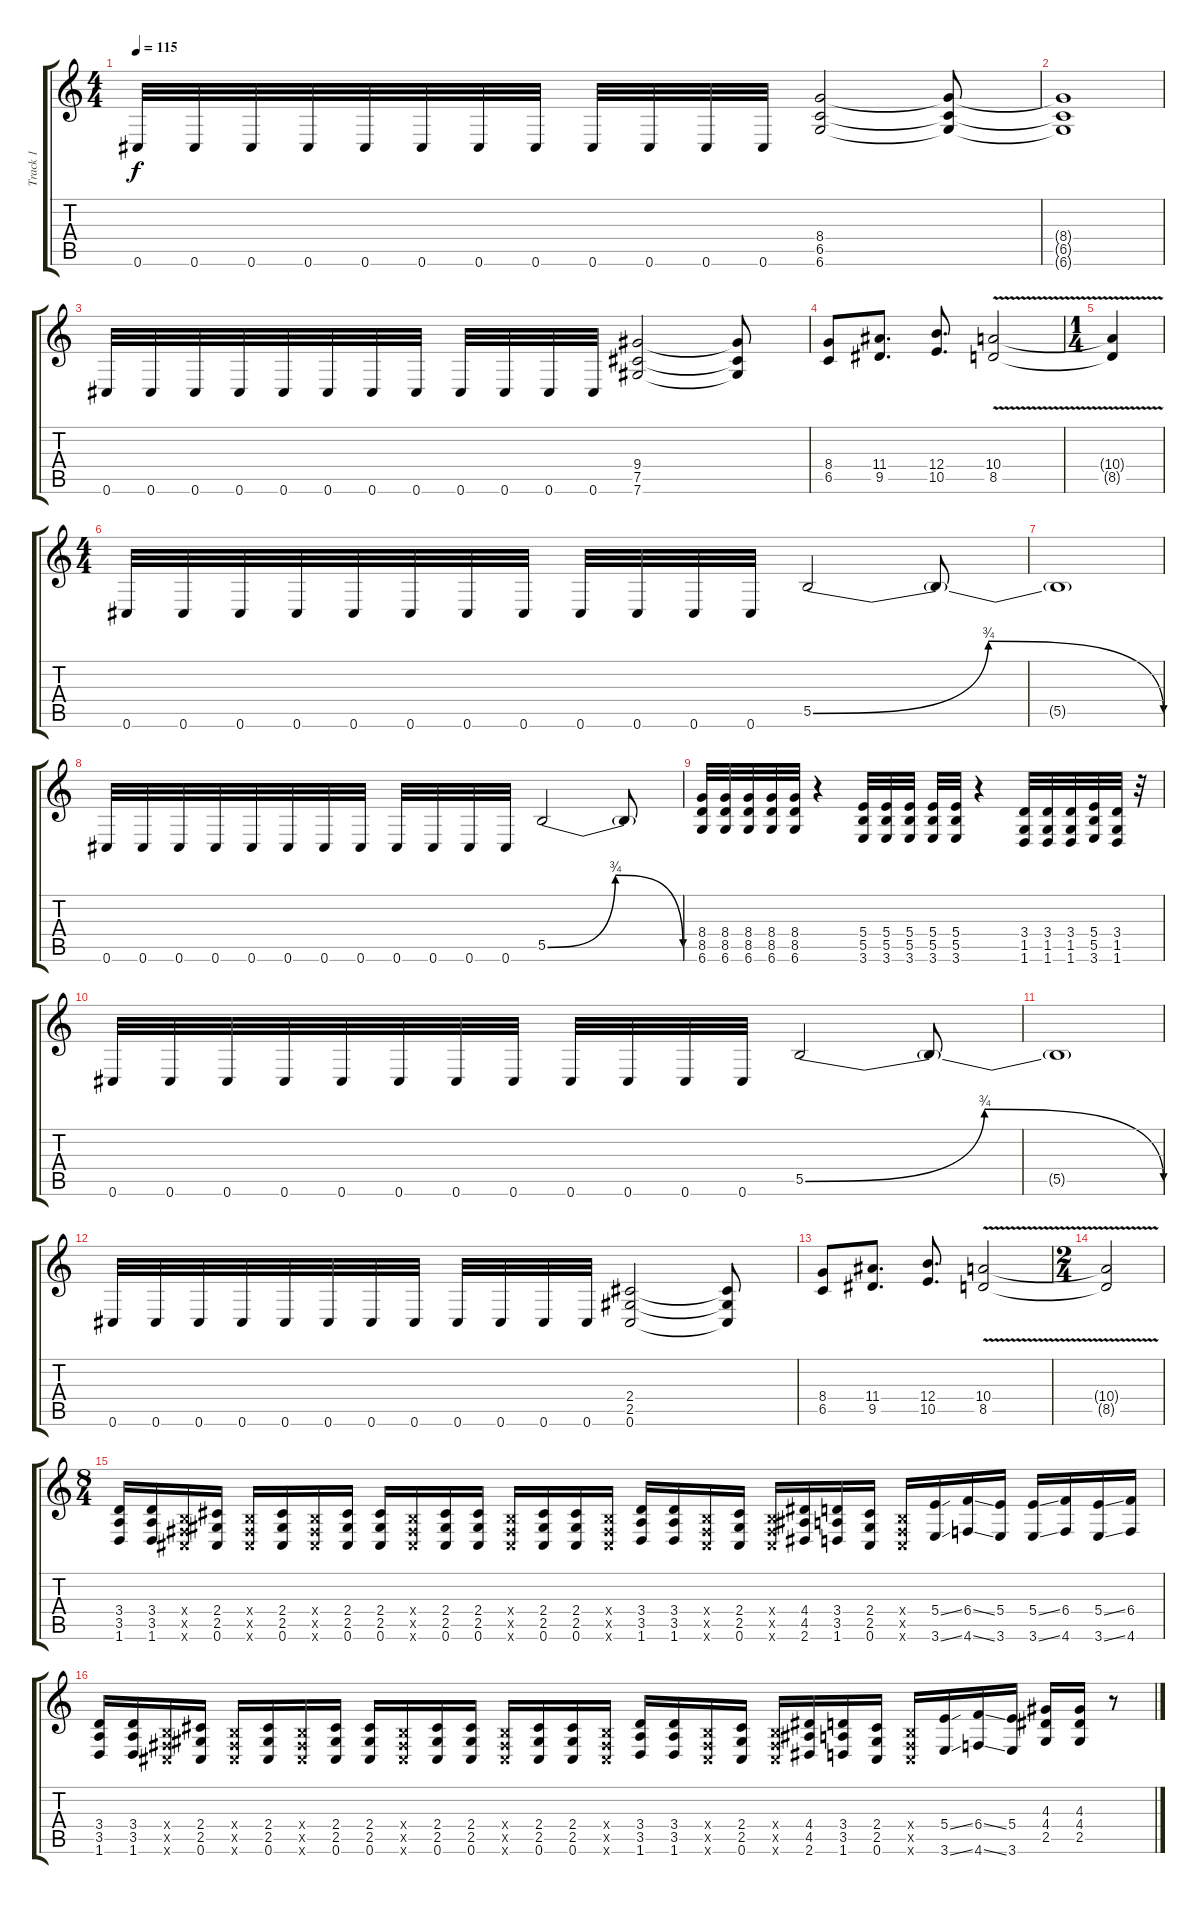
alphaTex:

\track ("Track 1" "Track 1") {instrument distortionguitar}
\staff {score tabs}
\tuning (Db4 Ab3 E3 B2 Gb2 Db2) {hide}
\ts (4 4)
\tempo 115
\clef g2
\ks c
0.6.32{dy f} 0.6.32 0.6.32 0.6.32 0.6.32 0.6.32 0.6.32 0.6.32 0.6.32 0.6.32 0.6.32 0.6.32 (8.4 6.5 6.6).2 (8.4{t} 6.5{t} 6.6{t}).8 |
(8.4{t} 6.5{t} 6.6{t}).1 |
0.6.32 0.6.32 0.6.32 0.6.32 0.6.32 0.6.32 0.6.32 0.6.32 0.6.32 0.6.32 0.6.32 0.6.32 (9.4 7.5 7.6).2 (9.4{t} 7.5{t} 7.6{t}).8 |
(8.4 6.5).8 (11.4 9.5).8{d} (12.4 10.5).8{d} (10.4{v} 8.5).2 |
\ts (1 4)
(10.4{t} 8.5{t}).4 |
\ts (4 4)
0.6.32 0.6.32 0.6.32 0.6.32 0.6.32 0.6.32 0.6.32 0.6.32 0.6.32 0.6.32 0.6.32 0.6.32 5.5{be (bendrelease 0 0 30 3 30 3 60 0)}.2 5.5{t}.8 |
5.5{t}.1 |
0.6.32 0.6.32 0.6.32 0.6.32 0.6.32 0.6.32 0.6.32 0.6.32 0.6.32 0.6.32 0.6.32 0.6.32 5.5{be (bendrelease 0 0 30 3 30 3 60 0)}.2 5.5{t}.8 |
(8.4 8.5 6.6).32 (8.4 8.5 6.6).32 (8.4 8.5 6.6).32 (8.4 8.5 6.6).32 (8.4 8.5 6.6).32 r.4 (5.4 5.5 3.6).32 (5.4 5.5 3.6).32 (5.4 5.5 3.6).32 (5.4 5.5 3.6).32 (5.4 5.5 3.6).32 r.4 (3.4 1.5 1.6).32 (3.4 1.5 1.6).32 (3.4 1.5 1.6).32 (5.4 5.5 3.6).32 (3.4 1.5 1.6).32 r.32 |
0.6.32 0.6.32 0.6.32 0.6.32 0.6.32 0.6.32 0.6.32 0.6.32 0.6.32 0.6.32 0.6.32 0.6.32 5.5{be (bendrelease 0 0 30 3 30 3 60 0)}.2 5.5{t}.8 |
5.5{t}.1 |
0.6.32 0.6.32 0.6.32 0.6.32 0.6.32 0.6.32 0.6.32 0.6.32 0.6.32 0.6.32 0.6.32 0.6.32 (2.4 2.5 0.6).2 (2.4{t} 2.5{t} 0.6{t}).8 |
(8.4 6.5).8 (11.4 9.5).8{d} (12.4 10.5).8{d} (10.4{v} 8.5{v}).2 |
\ts (2 4)
(10.4{t} 8.5{t}).2 |
\ts (8 4)
(3.4 3.5 1.6).16 (3.4 3.5 1.6).16 (0.4{x} 0.5{x} 0.6{x}).16 (2.4 2.5 0.6).16 (0.4{x} 0.5{x} 0.6{x}).16 (2.4 2.5 0.6).16 (0.4{x} 0.5{x} 0.6{x}).16 (2.4 2.5 0.6).16 (2.4 2.5 0.6).16 (0.4{x} 0.5{x} 0.6{x}).16 (2.4 2.5 0.6).16 (2.4 2.5 0.6).16 (0.4{x} 0.5{x} 0.6{x}).16 (2.4 2.5 0.6).16 (2.4 2.5 0.6).16 (0.4{x} 0.5{x} 0.6{x}).16 (3.4 3.5 1.6).16 (3.4 3.5 1.6).16 (0.4{x} 0.5{x} 0.6{x}).16 (2.4 2.5 0.6).16 (0.4{x} 0.5{x} 0.6{x}).16 (4.4 4.5 2.6).16 (3.4 3.5 1.6).16 (2.4 2.5 0.6).16 (0.4{x} 0.5{x} 0.6{x}).16 (5.4{ss} 3.6{ss}).16 (6.4{ss} 4.6{ss}).16 (5.4 3.6).16 (5.4{ss} 3.6{ss}).16 (6.4 4.6).16 (5.4{ss} 3.6{ss}).16 (6.4 4.6).16 |
(3.4 3.5 1.6).16 (3.4 3.5 1.6).16 (0.4{x} 0.5{x} 0.6{x}).16 (2.4 2.5 0.6).16 (0.4{x} 0.5{x} 0.6{x}).16 (2.4 2.5 0.6).16 (0.4{x} 0.5{x} 0.6{x}).16 (2.4 2.5 0.6).16 (2.4 2.5 0.6).16 (0.4{x} 0.5{x} 0.6{x}).16 (2.4 2.5 0.6).16 (2.4 2.5 0.6).16 (0.4{x} 0.5{x} 0.6{x}).16 (2.4 2.5 0.6).16 (2.4 2.5 0.6).16 (0.4{x} 0.5{x} 0.6{x}).16 (3.4 3.5 1.6).16 (3.4 3.5 1.6).16 (0.4{x} 0.5{x} 0.6{x}).16 (2.4 2.5 0.6).16 (0.4{x} 0.5{x} 0.6{x}).16 (4.4 4.5 2.6).16 (3.4 3.5 1.6).16 (2.4 2.5 0.6).16 (0.4{x} 0.5{x} 0.6{x}).16 (5.4{ss} 3.6{ss}).16 (6.4{ss} 4.6{ss}).16 (5.4 3.6).16 (4.3 4.4 2.5).16 (4.3 4.4 2.5).16 r.8
